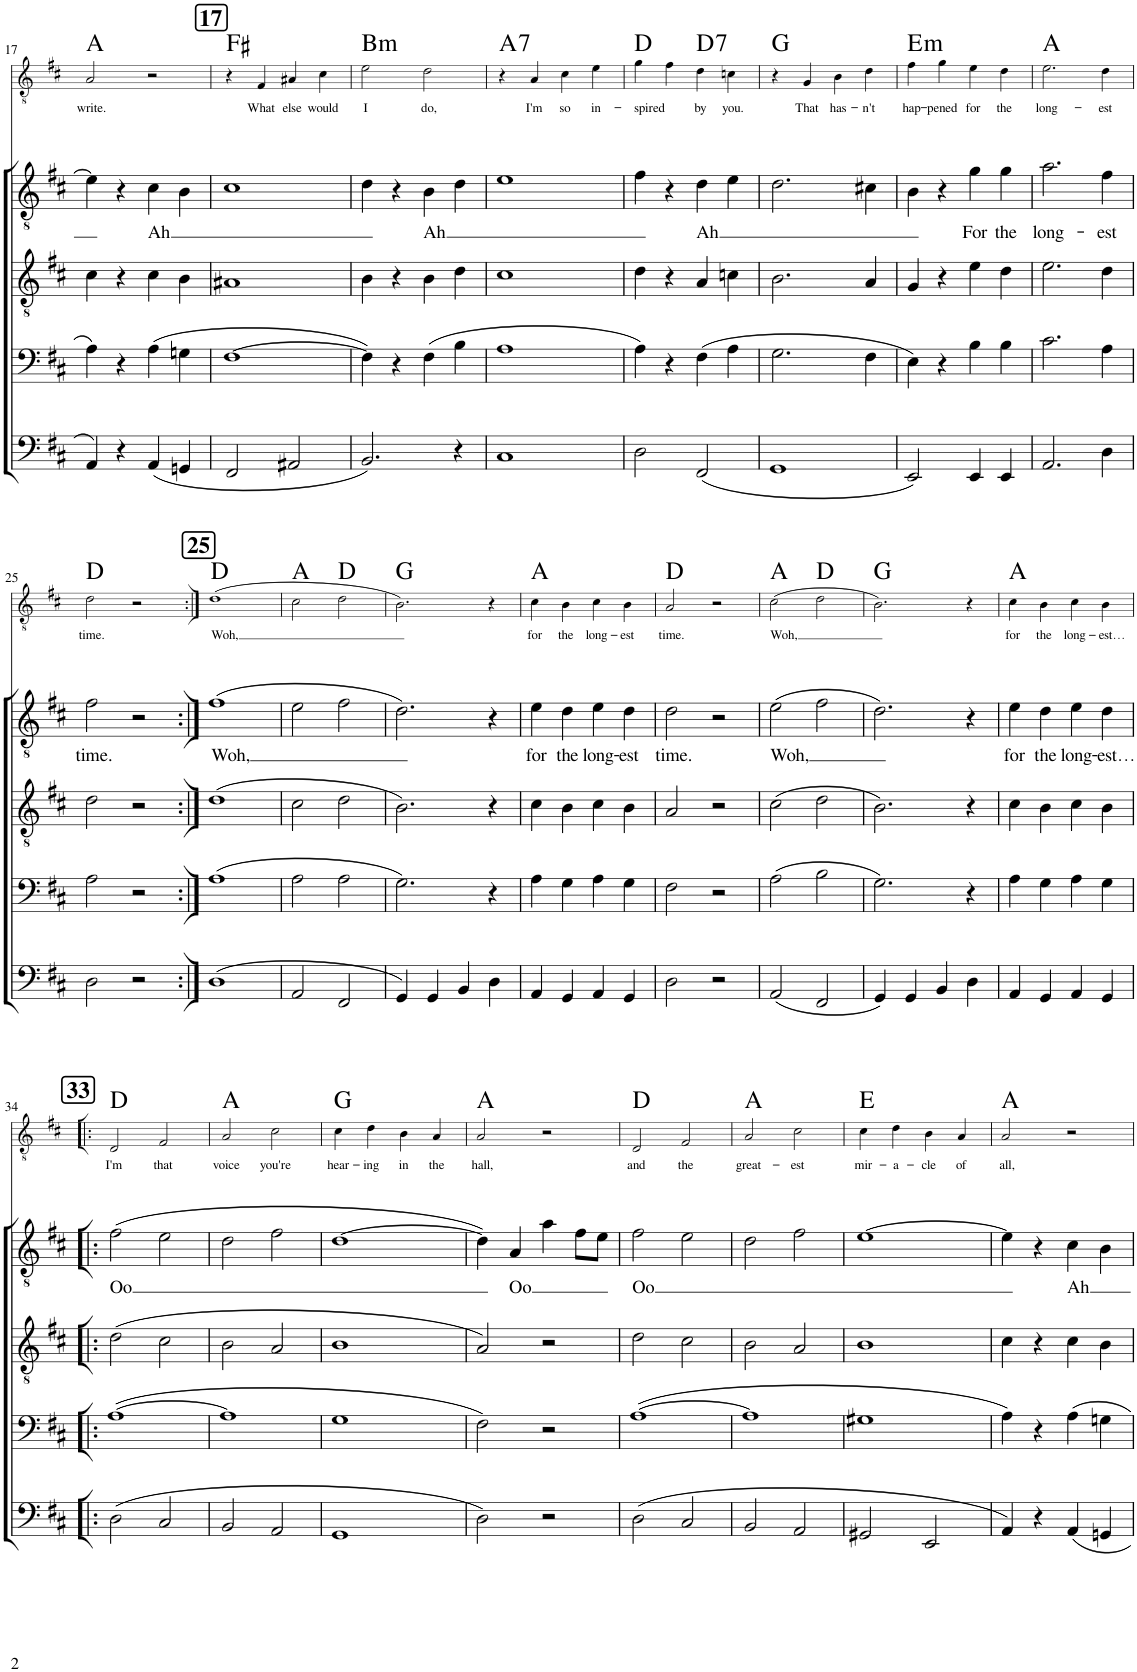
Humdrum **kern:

**kern	**kern	**kern	**kern	**text	**kern	**text	**harte
*part5	*part4	*part3	*part2	*part2	*part1	*part1	*part1
*staff5	*staff4	*staff3	*staff2	*staff2	*staff1	*staff1	*
*I"B2	*I"B1	*I"T2	*I"T1	*	*I"Solo	*	*
!!LO:PB:g=z
*clefF4	*clefF4	*clefGv2	*clefGv2	*	*clefGv2	*	*
*k[f#c#]	*k[f#c#]	*k[f#c#]	*k[f#c#]	*	*k[f#c#]	*	*
*M2/2	*M2/2	*M2/2	*M2/2	*	*M2/2	*	*
*met(c|)	*met(c|)	*met(c|)	*met(c|)	*	*met(c|)	*	*
=17	=17	=17	=17	=17	=17	=17	=17
!	!	!	!	!	!	!LO:LY:b	!
4AA/	4A\	4c#\	4e\]	.	2A/	write.	A:maj
4r	4r	4r	4r	.	.	.	.
!	!	!	!	!LO:LY:b	!	!	!
(4AA/	(4A\	4c#\	4c#\	Ah	2r	.	.
4GGn/	4Gn\	4B\	4B\	.	.	.	.
!!LO:REH:place=s1:a:B:cj:fs=14:t=17
=18	=18	=18	=18	=18	=18	=18	=18
2FF#/	[1F#	1A#X	1c#	.	4r	.	F#:maj
!	!	!	!	!	!	!LO:LY:b	!
.	.	.	.	.	4F#/	What	.
!	!	!	!	!	!	!LO:LY:b	!
2AA#X/	.	.	.	.	4A#X/	else	.
!	!	!	!	!	!	!LO:LY:b	!
.	.	.	.	.	4c#\	would	.
=19	=19	=19	=19	=19	=19	=19	=19
!	!	!	!	!	!	!LO:LY:b	!LO:H:kt=m
2.BB/)	4F#\])	4B\	4d\	.	2e\	I	B:min
.	4r	4r	4r	.	.	.	.
!	!	!	!	!LO:LY:b	!	!LO:LY:b	!
.	(4F#\	4B\	4B\	Ah	2d\	do,	.
4r	4B\	4d\	4d\	.	.	.	.
=20	=20	=20	=20	=20	=20	=20	=20
!	!	!	!	!	!	!	!LO:H:kt=7
1C#	1A	1c#	1e	.	4r	.	A:7
!	!	!	!	!	!	!LO:LY:b	!
.	.	.	.	.	4A/	I'm	.
!	!	!	!	!	!	!LO:LY:b	!
.	.	.	.	.	4c#\	so	.
!	!	!	!	!	!	!LO:LY:b	!
.	.	.	.	.	4e\	in-	.
=21	=21	=21	=21	=21	=21	=21	=21
!	!	!	!	!	!	!LO:LY:b	!
2D\	4A\)	4d\	4f#\	.	4g\	-spired	D:maj
.	4r	4r	4r	.	4f#\	.	.
!	!	!	!	!LO:LY:b	!	!LO:LY:b	!LO:H:kt=7
(2FF#/	(4F#\	4A/	4d\	Ah	4d\	by	D:7
!	!	!	!	!	!	!LO:LY:b	!
.	4A\	4cn\	4e\	.	4cn\	you.	.
=22	=22	=22	=22	=22	=22	=22	=22
1GG	2.G\	2.B\	2.d\	.	4r	.	G:maj
!	!	!	!	!	!	!LO:LY:b	!
.	.	.	.	.	4G/	That	.
!	!	!	!	!	!	!LO:LY:b	!
.	.	.	.	.	4B\	has-	.
!	!	!	!	!	!	!LO:LY:b	!
.	4F#\	4A/	4c#X\	.	4d\	-n't	.
=23	=23	=23	=23	=23	=23	=23	=23
!	!	!	!	!	!	!LO:LY:b	!LO:H:kt=m
2EE/)	4E\)	4G/	4B\	.	4f#\	hap-	E:min
!	!	!	!	!	!	!LO:LY:b	!
.	4r	4r	4r	.	4g\	-pened	.
!	!	!	!	!LO:LY:b	!	!LO:LY:b	!
4EE/	4B\	4e\	4g\	For	4e\	for	.
!	!	!	!	!LO:LY:b	!	!LO:LY:b	!
4EE/	4B\	4d\	4g\	the	4d\	the	.
=24	=24	=24	=24	=24	=24	=24	=24
!	!	!	!	!LO:LY:b	!	!LO:LY:b	!
2.AA/	2.c#\	2.e\	2.a\	long-	2.e\	long-	A:maj
!	!	!	!	!LO:LY:b	!	!LO:LY:b	!
4D\	4A\	4d\	4f#\	-est	4d\	-est	.
!!LO:LB:g=z
=25	=25	=25	=25	=25	=25	=25	=25
!	!	!	!	!LO:LY:b	!	!LO:LY:b	!
2D\	2A\	2d\	2f#\	time.	2d\	time.	D:maj
2r	2r	2r	2r	.	2r	.	.
!!LO:REH:place=s1:a:B:cj:fs=14:t=25
=26:|!	=26:|!	=26:|!	=26:|!	=26:|!	=26:|!	=26:|!	=26:|!
!	!	!	!	!LO:LY:b	!	!LO:LY:b	!
(1D	(1A	(1d	(1f#	Woh,	(1d	Woh,	D:maj
=27	=27	=27	=27	=27	=27	=27	=27
2AA/	2A\	2c#\	2e\	.	2c#\	.	A:maj
2FF#/	2A\	2d\	2f#\	.	2d\	.	D:maj
=28	=28	=28	=28	=28	=28	=28	=28
4GG/)	2.G\)	2.B\)	2.d\)	.	2.B\)	.	G:maj
4GG/	.	.	.	.	.	.	.
4BB/	.	.	.	.	.	.	.
4D\	4r	4r	4r	.	4r	.	.
=29	=29	=29	=29	=29	=29	=29	=29
!	!	!	!	!LO:LY:b	!	!LO:LY:b	!
4AA/	4A\	4c#\	4e\	for	4c#\	for	A:maj
!	!	!	!	!LO:LY:b	!	!LO:LY:b	!
4GG/	4G\	4B\	4d\	the	4B\	the	.
!	!	!	!	!LO:LY:b	!	!LO:LY:b	!
4AA/	4A\	4c#\	4e\	long-	4c#\	long-	.
!	!	!	!	!LO:LY:b	!	!LO:LY:b	!
4GG/	4G\	4B\	4d\	-est	4B\	-est	.
=30	=30	=30	=30	=30	=30	=30	=30
!	!	!	!	!LO:LY:b	!	!LO:LY:b	!
2D\	2F#\	2A/	2d\	time.	2A/	time.	D:maj
2r	2r	2r	2r	.	2r	.	.
=31	=31	=31	=31	=31	=31	=31	=31
!	!	!	!	!LO:LY:b	!	!LO:LY:b	!
(2AA/	(2A\	(2c#\	(2e\	Woh,	(2c#\	Woh,	A:maj
2FF#/	2B\	2d\	2f#\	.	2d\	.	D:maj
=32	=32	=32	=32	=32	=32	=32	=32
4GG/)	2.G\)	2.B\)	2.d\)	.	2.B\)	.	G:maj
4GG/	.	.	.	.	.	.	.
4BB/	.	.	.	.	.	.	.
4D\	4r	4r	4r	.	4r	.	.
=33	=33	=33	=33	=33	=33	=33	=33
!	!	!	!	!LO:LY:b	!	!LO:LY:b	!
4AA/	4A\	4c#\	4e\	for	4c#\	for	A:maj
!	!	!	!	!LO:LY:b	!	!LO:LY:b	!
4GG/	4G\	4B\	4d\	the	4B\	the	.
!	!	!	!	!LO:LY:b	!	!LO:LY:b	!
4AA/	4A\	4c#\	4e\	long-	4c#\	long-	.
!	!	!	!	!LO:LY:b	!	!LO:LY:b	!
4GG/	4G\	4B\	4d\	-est…	4B\	-est…	.
!!LO:LB:g=z
!!LO:REH:place=s1:a:B:cj:fs=14:t=33
=34!|:	=34!|:	=34!|:	=34!|:	=34!|:	=34!|:	=34!|:	=34!|:
!	!	!	!	!LO:LY:b	!	!LO:LY:b	!
(2D\	([1A	(2d\	(2f#\	Oo	2D/	I'm	D:maj
!	!	!	!	!	!	!LO:LY:b	!
2C#/	.	2c#\	2e\	.	2F#/	that	.
=35	=35	=35	=35	=35	=35	=35	=35
!	!	!	!	!	!	!LO:LY:b	!
2BB/	1A]	2B\	2d\	.	2A/	voice	A:maj
!	!	!	!	!	!	!LO:LY:b	!
2AA/	.	2A/	2f#\	.	2c#\	you're	.
=36	=36	=36	=36	=36	=36	=36	=36
!	!	!	!	!	!	!LO:LY:b	!
1GG	1G	1B	[1d	.	4c#\	hear-	G:maj
!	!	!	!	!	!	!LO:LY:b	!
.	.	.	.	.	4d\	-ing	.
!	!	!	!	!	!	!LO:LY:b	!
.	.	.	.	.	4B\	in	.
!	!	!	!	!	!	!LO:LY:b	!
.	.	.	.	.	4A/	the	.
=37	=37	=37	=37	=37	=37	=37	=37
!	!	!	!	!	!	!LO:LY:b	!
2D\)	2F#\)	2A/)	4d\])	.	2A/	hall,	A:maj
!	!	!	!	!LO:LY:b	!	!	!
.	.	.	4A/	Oo	.	.	.
2r	2r	2r	4a\	.	2r	.	.
.	.	.	8f#\L	.	.	.	.
.	.	.	8e\J	.	.	.	.
=38	=38	=38	=38	=38	=38	=38	=38
!	!	!	!	!LO:LY:b	!	!LO:LY:b	!
(2D\	([1A	2d\	2f#\	Oo	2D/	and	D:maj
!	!	!	!	!	!	!LO:LY:b	!
2C#/	.	2c#\	2e\	.	2F#/	the	.
=39	=39	=39	=39	=39	=39	=39	=39
!	!	!	!	!	!	!LO:LY:b	!
2BB/	1A]	2B\	2d\	.	2A/	great-	A:maj
!	!	!	!	!	!	!LO:LY:b	!
2AA/	.	2A/	2f#\	.	2c#\	-est	.
=40	=40	=40	=40	=40	=40	=40	=40
!	!	!	!	!	!	!LO:LY:b	!
2GG#X/	1G#X	1B	[1e	.	4c#\	mir-	E:maj
!	!	!	!	!	!	!LO:LY:b	!
.	.	.	.	.	4d\	-a-	.
!	!	!	!	!	!	!LO:LY:b	!
2EE/	.	.	.	.	4B\	-cle	.
!	!	!	!	!	!	!LO:LY:b	!
.	.	.	.	.	4A/	of	.
=41	=41	=41	=41	=41	=41	=41	=41
!	!	!	!	!	!	!LO:LY:b	!
4AA/)	4A\)	4c#\	4e\]	.	2A/	all,	A:maj
4r	4r	4r	4r	.	.	.	.
!	!	!	!	!LO:LY:b	!	!	!
4AA/	4A\	4c#\	4c#\	Ah	2r	.	.
4GGn/	4Gn\	4B\	4B\	.	.	.	.
=	=	=	=	=	=	=	=
*-	*-	*-	*-	*-	*-	*-	*-
